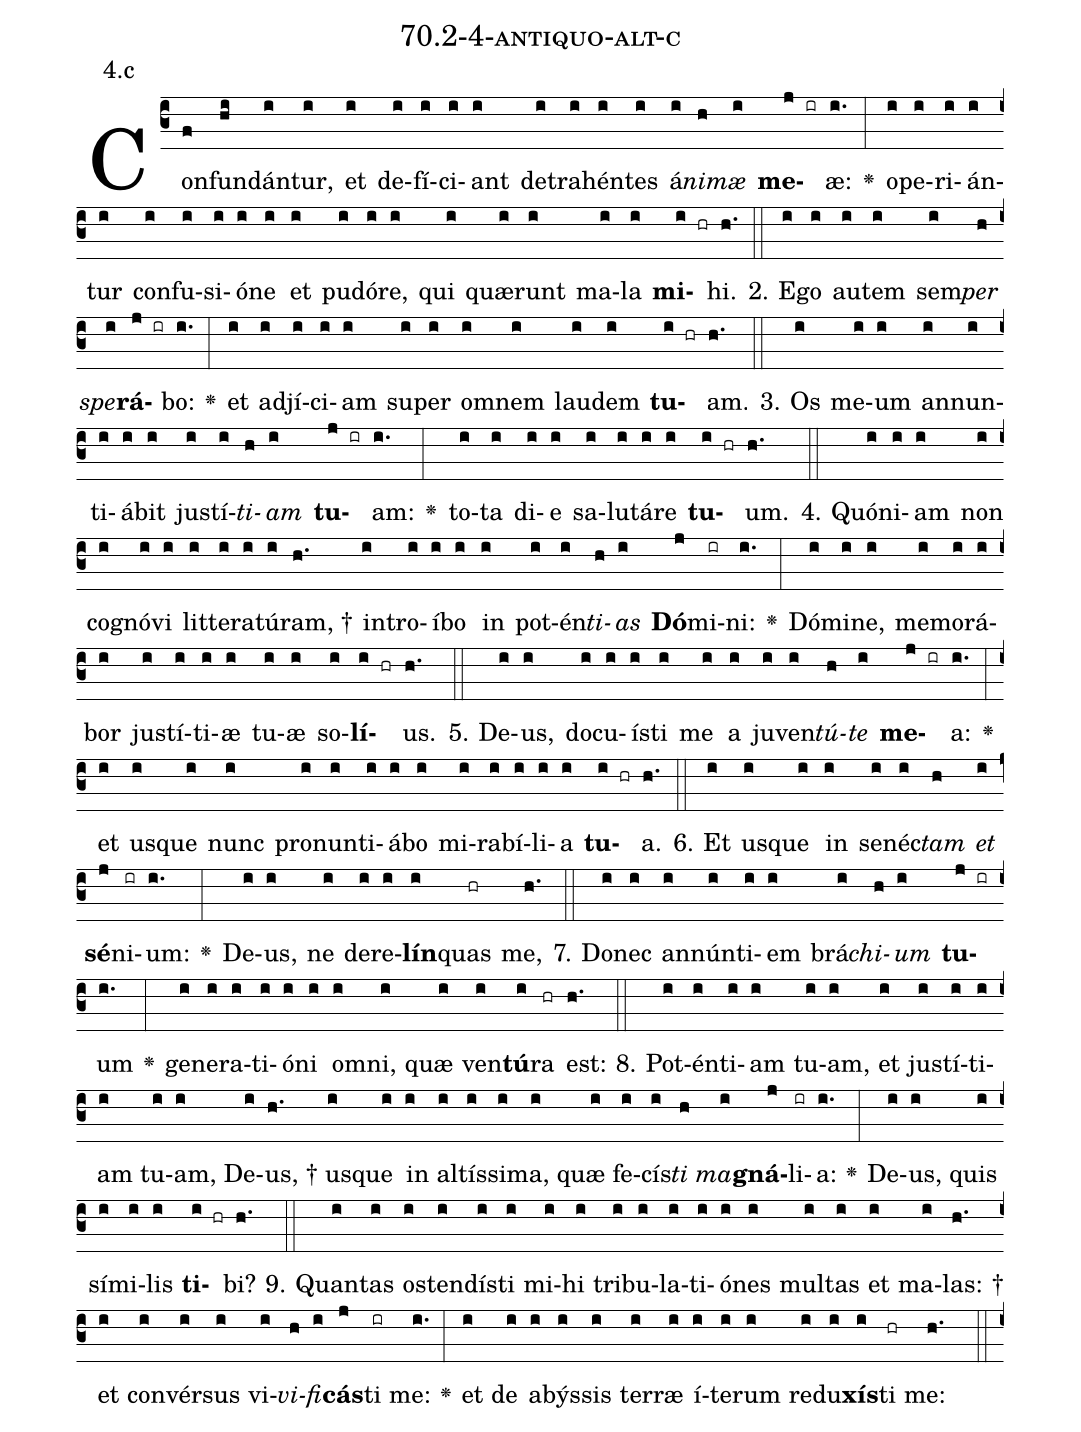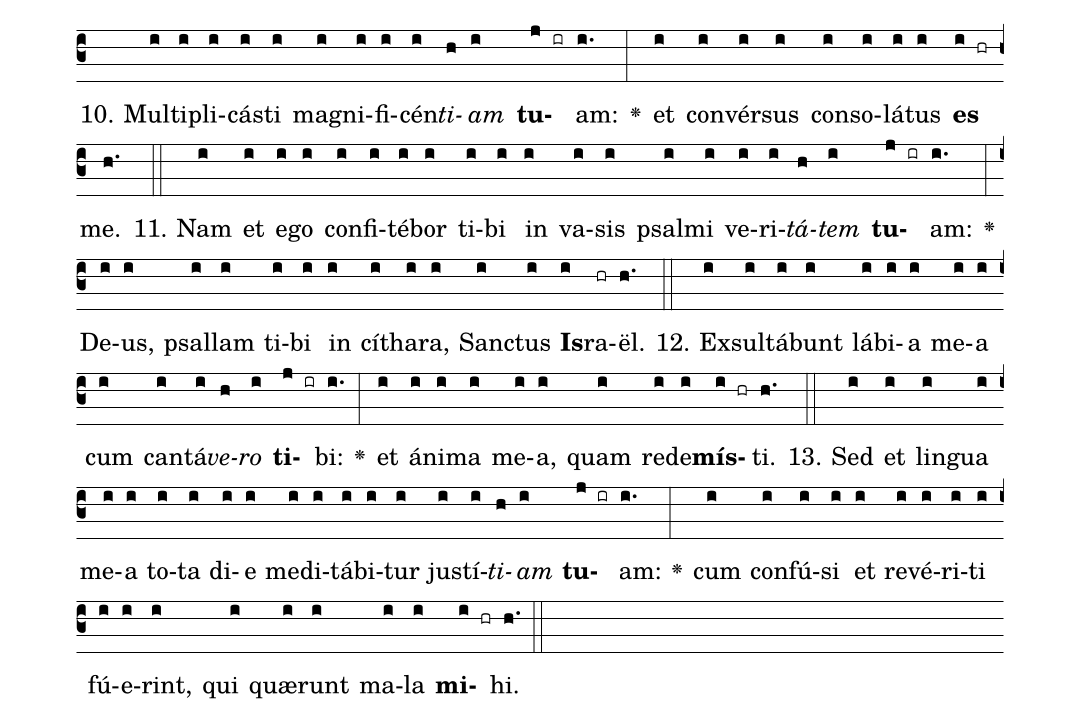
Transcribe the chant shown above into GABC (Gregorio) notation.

name: 70.2-4-antiquo-alt-c;
annotation: 4.c;
%%
(c3)Con(f)fun(hi)dán(i)tur,(i) et(i) de(i)fí(i)ci(i)ant(i) de(i)tra(i)hén(i)tes(i) á(i)<i>ni</i>(h)<i>mæ</i>(i) <b>me</b>(j ir)æ:(i.) <v>\greheightstar</v>(:) o(i)pe(i)ri(i)án(i)tur(i) con(i)fu(i)si(i)ó(i)ne(i) et(i) pu(i)dó(i)re,(i) qui(i) quæ(i)runt(i) ma(i)la(i) <b>mi</b>(i hr)hi.(h.) (::)
2. E(i)go(i) au(i)tem(i) sem(i)<i>per</i>(h) <i>spe</i>(i)<b>rá</b>(j ir)bo:(i.) <v>\greheightstar</v>(:) et(i) ad(i)jí(i)ci(i)am(i) su(i)per(i) om(i)nem(i) lau(i)dem(i) <b>tu</b>(i hr)am.(h.) (::)
3. Os(i) me(i)um(i) an(i)nun(i)ti(i)á(i)bit(i) jus(i)tí(i)<i>ti</i>(h)<i>am</i>(i) <b>tu</b>(j ir)am:(i.) <v>\greheightstar</v>(:) to(i)ta(i) di(i)e(i) sa(i)lu(i)tá(i)re(i) <b>tu</b>(i hr)um.(h.) (::)
4. Quón(i)i(i)am(i) non(i) co(i)gnó(i)vi(i) lit(i)te(i)ra(i)tú(i)ram, †(h.) in(i)tro(i)í(i)bo(i) in(i) pot(i)én(i)<i>ti</i>(h)<i>as</i>(i) <b>Dó</b>(j)mi(ir)ni:(i.) <v>\greheightstar</v>(:) Dó(i)mi(i)ne,(i) me(i)mo(i)rá(i)bor(i) jus(i)tí(i)ti(i)æ(i) tu(i)æ(i) so(i)<b>lí</b>(i hr)us.(h.) (::)
5. De(i)us,(i) do(i)cu(i)ís(i)ti(i) me(i) a(i) ju(i)ven(i)<i>tú</i>(h)<i>te</i>(i) <b>me</b>(j ir)a:(i.) <v>\greheightstar</v>(:) et(i) us(i)que(i) nunc(i) pro(i)nun(i)ti(i)á(i)bo(i) mi(i)ra(i)bí(i)li(i)a(i) <b>tu</b>(i hr)a.(h.) (::)
6. Et(i) us(i)que(i) in(i) se(i)néc(i)<i>tam</i>(h) <i>et</i>(i) <b>sé</b>(j)ni(ir)um:(i.) <v>\greheightstar</v>(:) De(i)us,(i) ne(i) de(i)re(i)<b>lín</b>(i)quas(hr) me,(h.) (::)
7. Do(i)nec(i) an(i)nún(i)ti(i)em(i) brá(i)<i>chi</i>(h)<i>um</i>(i) <b>tu</b>(j ir)um(i.) <v>\greheightstar</v>(:) ge(i)ne(i)ra(i)ti(i)ó(i)ni(i) om(i)ni,(i) quæ(i) ven(i)<b>tú</b>(i)ra(hr) est:(h.) (::)
8. Pot(i)én(i)ti(i)am(i) tu(i)am,(i) et(i) jus(i)tí(i)ti(i)am(i) tu(i)am,(i) De(i)us, †(h.) us(i)que(i) in(i) al(i)tís(i)si(i)ma,(i) quæ(i) fe(i)cís(i)<i>ti</i>(h) <i>ma</i>(i)<b>gná</b>(j)li(ir)a:(i.) <v>\greheightstar</v>(:) De(i)us,(i) quis(i) sí(i)mi(i)lis(i) <b>ti</b>(i hr)bi?(h.) (::)
9. Quan(i)tas(i) os(i)ten(i)dís(i)ti(i) mi(i)hi(i) tri(i)bu(i)la(i)ti(i)ó(i)nes(i) mul(i)tas(i) et(i) ma(i)las: †(h.) et(i) con(i)vér(i)sus(i) vi(i)<i>vi</i>(h)<i>fi</i>(i)<b>cás</b>(j)ti(ir) me:(i.) <v>\greheightstar</v>(:) et(i) de(i) a(i)býs(i)sis(i) ter(i)ræ(i) í(i)te(i)rum(i) re(i)du(i)<b>xís</b>(i)ti(hr) me:(h.) (::)
10. Mul(i)ti(i)pli(i)cás(i)ti(i) ma(i)gni(i)fi(i)cén(i)<i>ti</i>(h)<i>am</i>(i) <b>tu</b>(j ir)am:(i.) <v>\greheightstar</v>(:) et(i) con(i)vér(i)sus(i) con(i)so(i)lá(i)tus(i) <b>es</b>(i hr) me.(h.) (::)
11. Nam(i) et(i) e(i)go(i) con(i)fi(i)té(i)bor(i) ti(i)bi(i) in(i) va(i)sis(i) psal(i)mi(i) ve(i)ri(i)<i>tá</i>(h)<i>tem</i>(i) <b>tu</b>(j ir)am:(i.) <v>\greheightstar</v>(:) De(i)us,(i) psal(i)lam(i) ti(i)bi(i) in(i) cí(i)tha(i)ra,(i) Sanc(i)tus(i) <b>Is</b>(i)ra(hr)ël.(h.) (::)
12. Ex(i)sul(i)tá(i)bunt(i) lá(i)bi(i)a(i) me(i)a(i) cum(i) can(i)tá(i)<i>ve</i>(h)<i>ro</i>(i) <b>ti</b>(j ir)bi:(i.) <v>\greheightstar</v>(:) et(i) á(i)ni(i)ma(i) me(i)a,(i) quam(i) red(i)e(i)<b>mís</b>(i hr)ti.(h.) (::)
13. Sed(i) et(i) lin(i)gua(i) me(i)a(i) to(i)ta(i) di(i)e(i) me(i)di(i)tá(i)bi(i)tur(i) jus(i)tí(i)<i>ti</i>(h)<i>am</i>(i) <b>tu</b>(j ir)am:(i.) <v>\greheightstar</v>(:) cum(i) con(i)fú(i)si(i) et(i) re(i)vé(i)ri(i)ti(i) fú(i)e(i)rint,(i) qui(i) quæ(i)runt(i) ma(i)la(i) <b>mi</b>(i hr)hi.(h.) (::)
